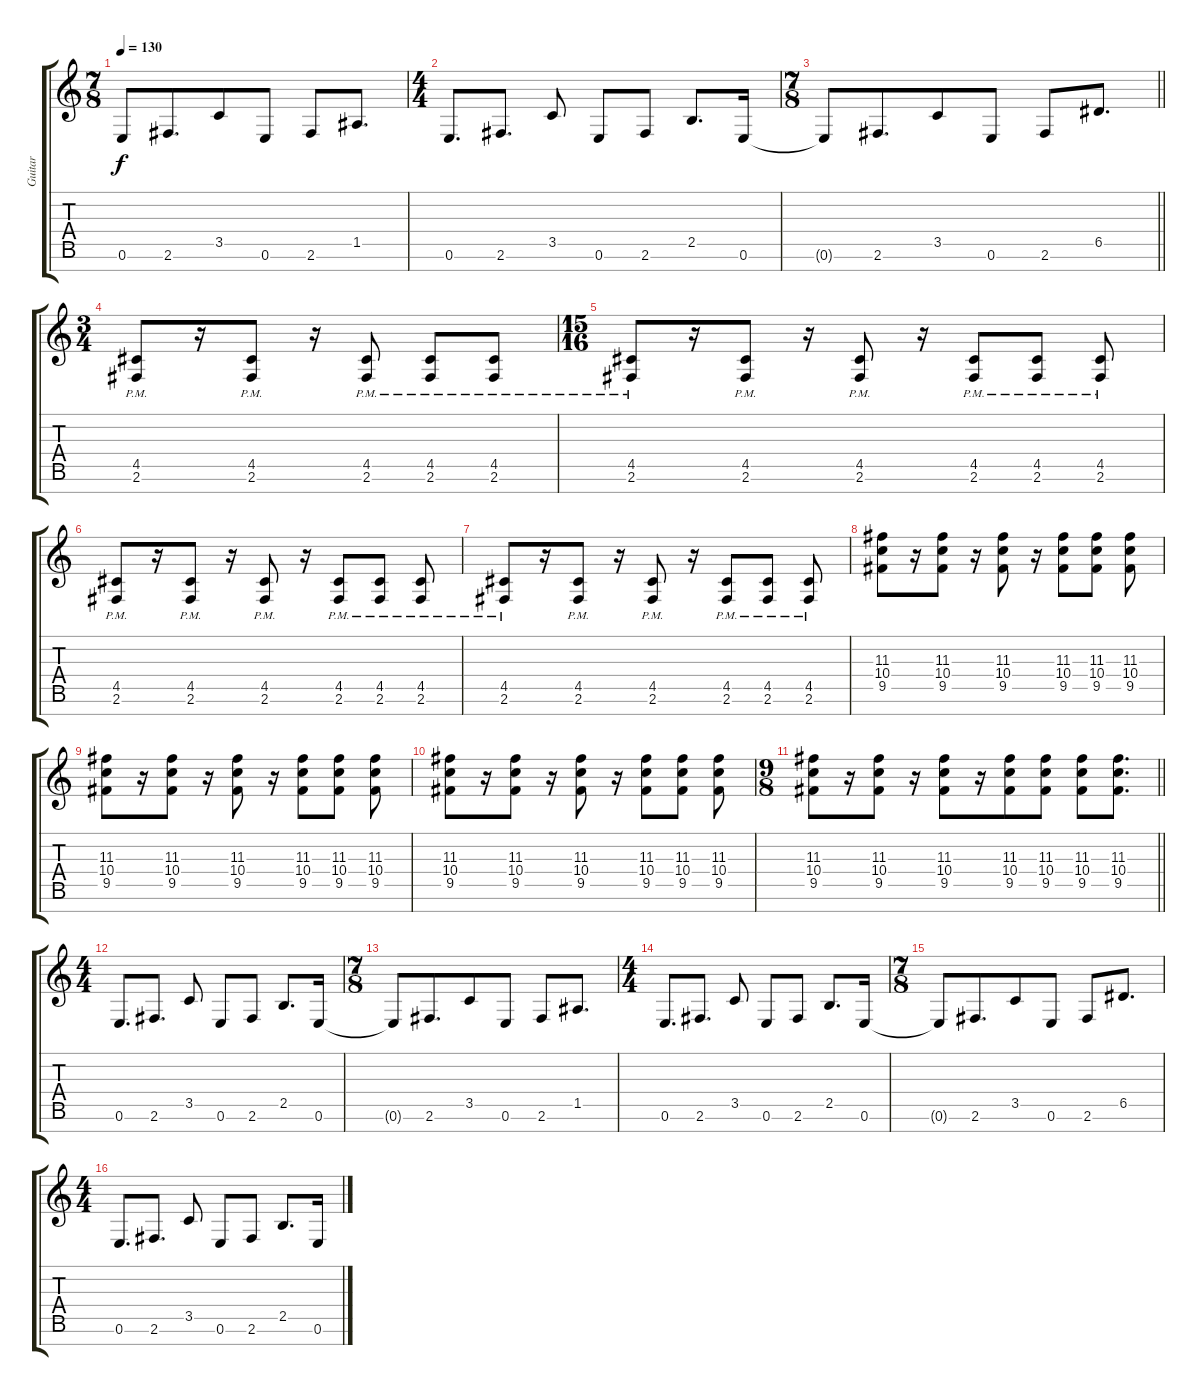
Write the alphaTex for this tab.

\track ("Guitar" "Guitar") {instrument distortionguitar}
\staff {score tabs}
\tuning (E4 B3 G3 D3 A2 E2 B1) {hide}
\ts (7 8)
\tempo 130
\clef g2
\ks c
0.6{t}.8{dy f} 2.6.8{d} 3.5.8 0.6.8 2.6.8 1.5.8{d} |
\ts (4 4)
0.6.8{d} 2.6.8{d} 3.5.8 0.6.8 2.6.8 2.5.8{d} 0.6.16 |
\ts (7 8)
\barLineRight lightlight
0.6{t}.8 2.6.8{d} 3.5.8 0.6.8 2.6.8 6.5.8{d} |
\ts (3 4)
(4.5{pm} 2.6{pm}).8 r.16 (4.5{pm} 2.6{pm}).8 r.16 (4.5{pm} 2.6{pm}).8 (4.5{pm} 2.6{pm}).8 (4.5{pm} 2.6{pm}).8 |
\ts (15 16)
(4.5{pm} 2.6{pm}).8 r.16 (4.5{pm} 2.6{pm}).8 r.16 (4.5{pm} 2.6{pm}).8 r.16 (4.5{pm} 2.6{pm}).8 (4.5{pm} 2.6{pm}).8 (4.5{pm} 2.6{pm}).8 |
(4.5{pm} 2.6{pm}).8 r.16 (4.5{pm} 2.6{pm}).8 r.16 (4.5{pm} 2.6{pm}).8 r.16 (4.5{pm} 2.6{pm}).8 (4.5{pm} 2.6{pm}).8 (4.5{pm} 2.6{pm}).8 |
(4.5{pm} 2.6{pm}).8 r.16 (4.5{pm} 2.6{pm}).8 r.16 (4.5{pm} 2.6{pm}).8 r.16 (4.5{pm} 2.6{pm}).8 (4.5{pm} 2.6{pm}).8 (4.5{pm} 2.6{pm}).8 |
(11.3 10.4 9.5).8 r.16 (11.3 10.4 9.5).8 r.16 (11.3 10.4 9.5).8 r.16 (11.3 10.4 9.5).8 (11.3 10.4 9.5).8 (11.3 10.4 9.5).8 |
(11.3 10.4 9.5).8 r.16 (11.3 10.4 9.5).8 r.16 (11.3 10.4 9.5).8 r.16 (11.3 10.4 9.5).8 (11.3 10.4 9.5).8 (11.3 10.4 9.5).8 |
(11.3 10.4 9.5).8 r.16 (11.3 10.4 9.5).8 r.16 (11.3 10.4 9.5).8 r.16 (11.3 10.4 9.5).8 (11.3 10.4 9.5).8 (11.3 10.4 9.5).8 |
\ts (9 8)
\barLineRight lightlight
(11.3 10.4 9.5).8 r.16 (11.3 10.4 9.5).8 r.16 (11.3 10.4 9.5).8 r.16 (11.3 10.4 9.5).8 (11.3 10.4 9.5).8 (11.3 10.4 9.5).8 (11.3 10.4 9.5).8{d} |
\ts (4 4)
0.6.8{d} 2.6.8{d} 3.5.8 0.6.8 2.6.8 2.5.8{d} 0.6.16 |
\ts (7 8)
0.6{t}.8 2.6.8{d} 3.5.8 0.6.8 2.6.8 1.5.8{d} |
\ts (4 4)
0.6.8{d} 2.6.8{d} 3.5.8 0.6.8 2.6.8 2.5.8{d} 0.6.16 |
\ts (7 8)
0.6{t}.8 2.6.8{d} 3.5.8 0.6.8 2.6.8 6.5.8{d} |
\ts (4 4)
0.6.8{d} 2.6.8{d} 3.5.8 0.6.8 2.6.8 2.5.8{d} 0.6.16
